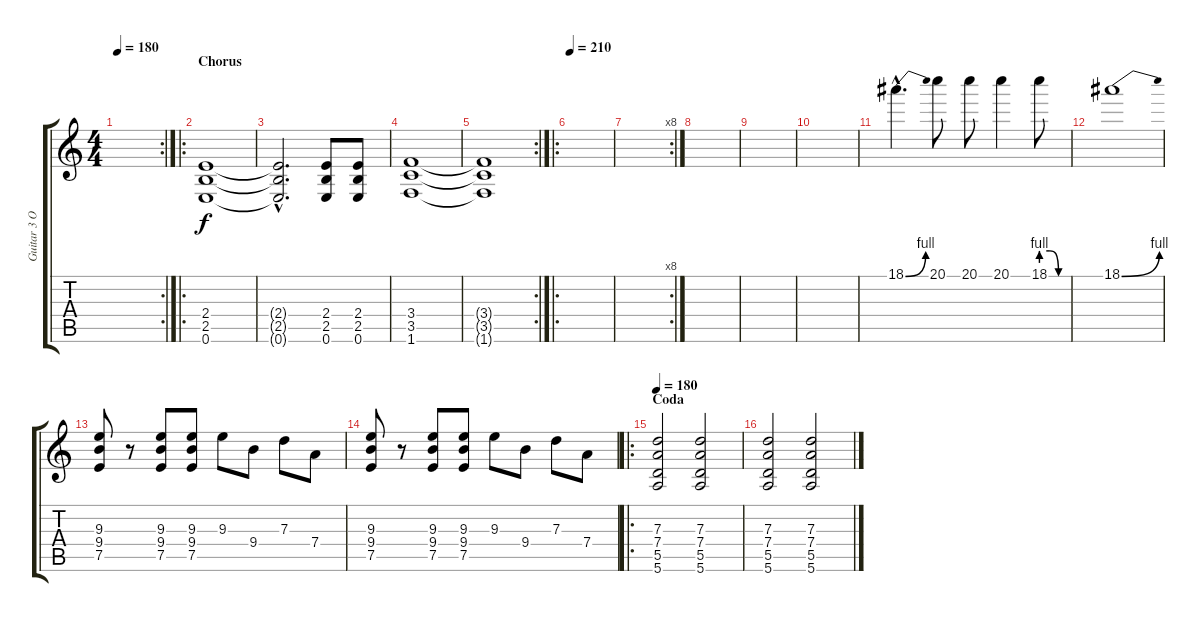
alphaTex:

\track ("Guitar 3 Overdub" "Guitar 3 O") {instrument distortionguitar}
\staff {score tabs}
\tuning (E4 B3 G3 D3 A2 E2) {hide}
\rc 2
\ts (4 4)
\tempo 180
\clef g2
\ks c
|
\ro
\section ("" "Chorus")
(2.4 2.5 0.6).1 |
(2.4{hac t} 2.5{hac t} 0.6{hac t}).2{d} (2.4 2.5 0.6).8 (2.4 2.5 0.6).8 |
(3.4 3.5 1.6).1 |
\rc 2
(3.4{t} 3.5{t} 1.6{t}).1 |
\ro
\tempo 210
|
\rc 8
|
|
|
|
18.1{be (bend 0 0 60 4) hac}.4{d} 20.1.8 20.1.8 20.1.4 18.1{be (custom 0 4 20 4 40 0 60 0)}.8 |
18.1{be (bend 0 0 60 4)}.1 |
(9.3 9.4 7.5).8 r.8 (9.3 9.4 7.5).8 (9.3 9.4 7.5).8 9.3.8 9.4.8 7.3.8 7.4.8 |
(9.3 9.4 7.5).8 r.8 (9.3 9.4 7.5).8 (9.3 9.4 7.5).8 9.3.8 9.4.8 7.3.8 7.4.8 |
\ro
\section ("" "Coda")
\tempo 180
(7.3 7.4 5.5 5.6).2 (7.3 7.4 5.5 5.6).2 |
(7.3 7.4 5.5 5.6).2 (7.3 7.4 5.5 5.6).2
